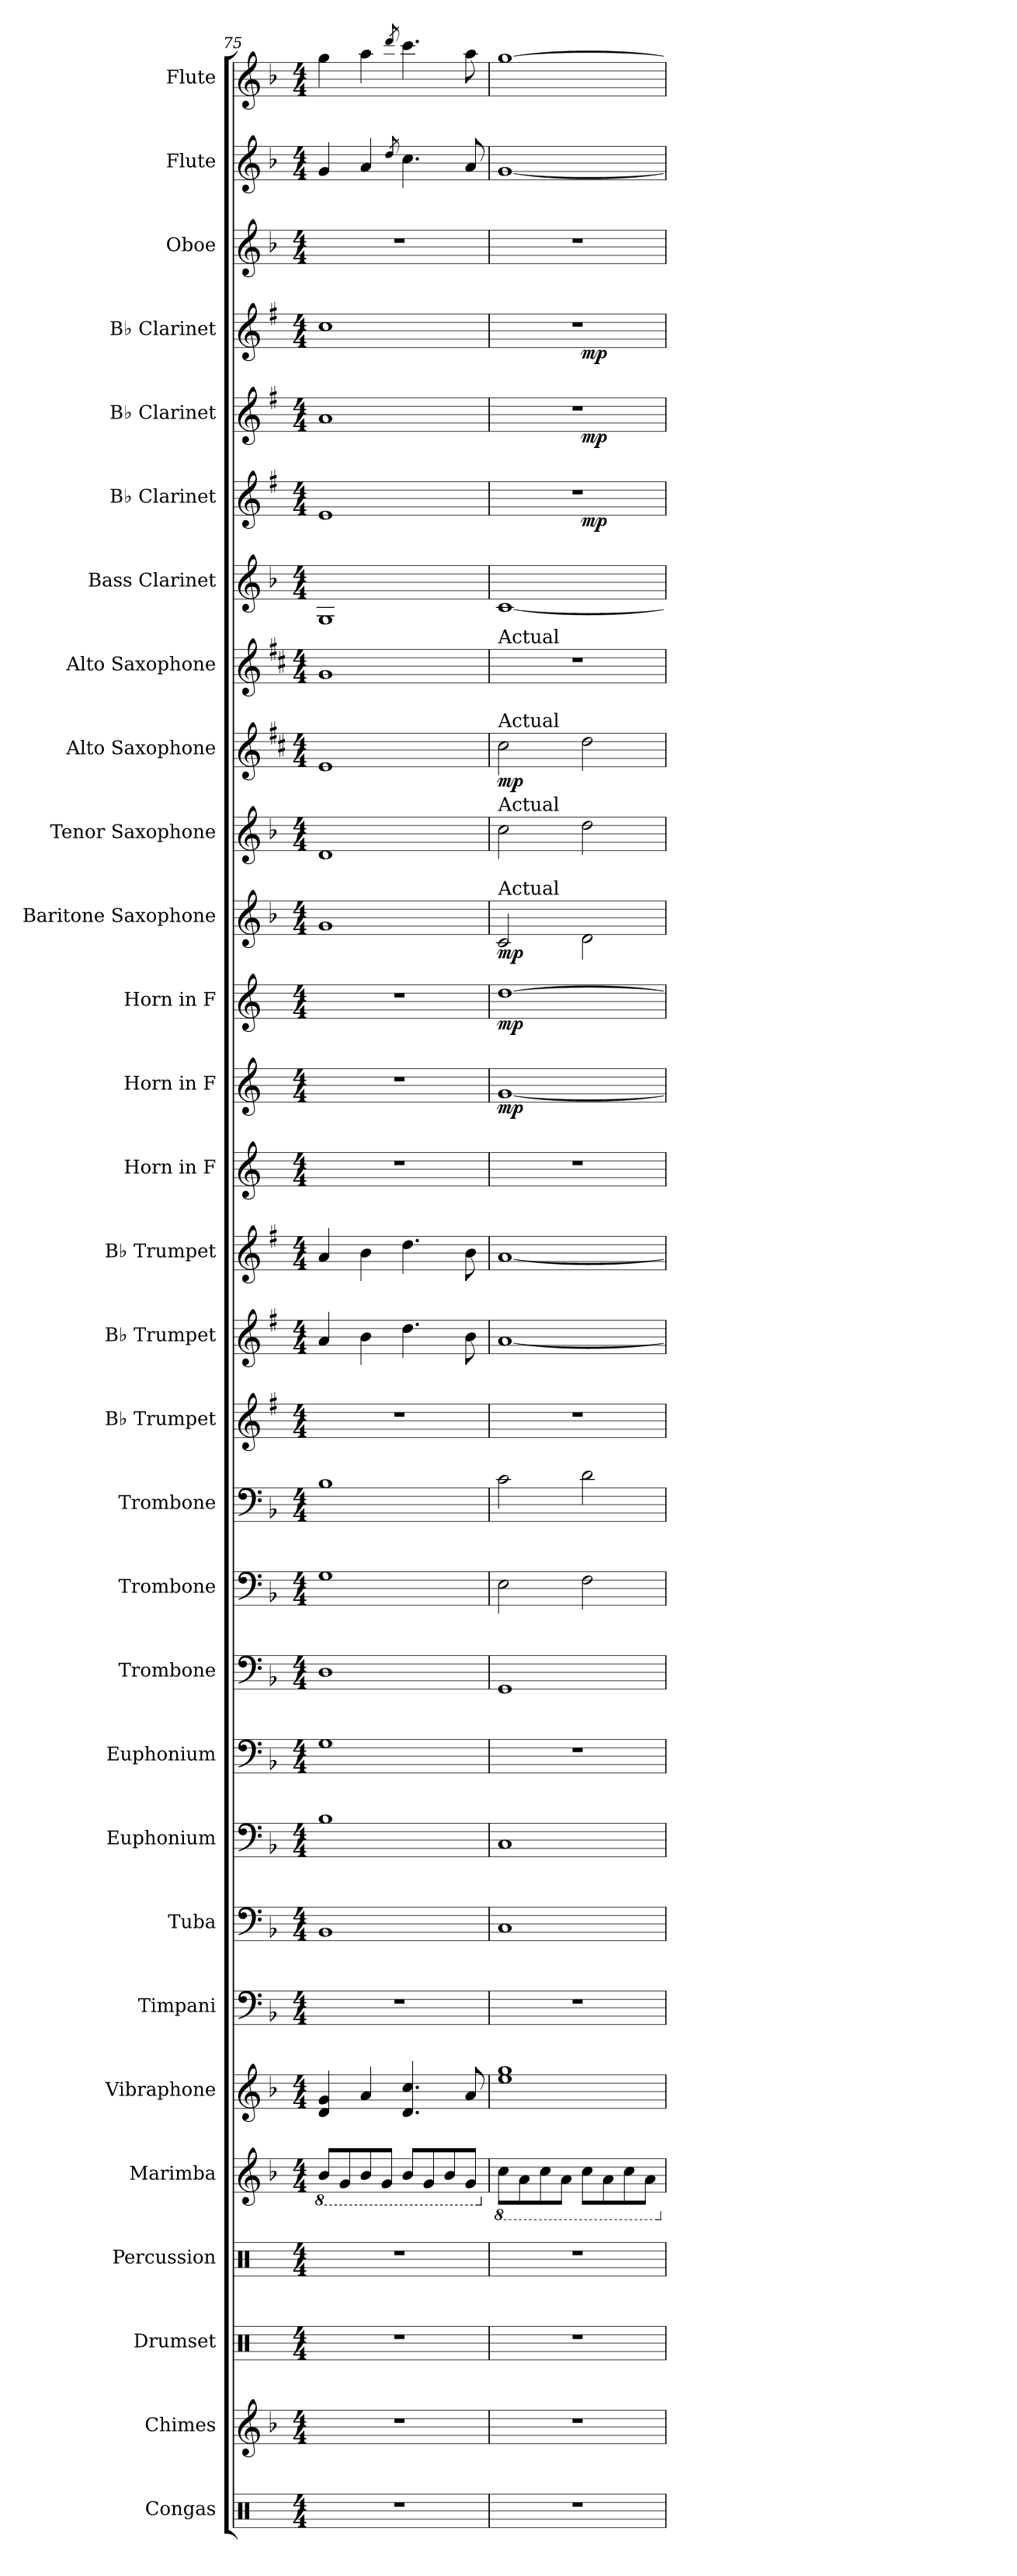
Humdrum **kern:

**kern	**kern	**kern	**kern	**kern	**kern	**kern	**kern	**kern	**kern	**kern	**kern	**kern	**kern	**kern	**kern	**kern	**kern	**dynam	**kern	**dynam	**kern	**dynam	**kern	**kern	**dynam	**kern	**kern	**kern	**dynam	**kern	**dynam	**kern	**dynam	**kern	**kern	**kern
*part30	*part29	*part28	*part27	*part26	*part25	*part24	*part23	*part22	*part21	*part20	*part19	*part18	*part17	*part16	*part15	*part14	*part13	*part13	*part12	*part12	*part11	*part11	*part10	*part9	*part9	*part8	*part7	*part6	*part6	*part5	*part5	*part4	*part4	*part3	*part2	*part1
*staff30	*staff29	*staff28	*staff27	*staff26	*staff25	*staff24	*staff23	*staff22	*staff21	*staff20	*staff19	*staff18	*staff17	*staff16	*staff15	*staff14	*staff13	*staff13	*staff12	*staff12	*staff11	*staff11	*staff10	*staff9	*staff9	*staff8	*staff7	*staff6	*staff6	*staff5	*staff5	*staff4	*staff4	*staff3	*staff2	*staff1
*I"Congas	*I"Chimes	*I"Drumset	*I"Percussion	*I"Marimba	*I"Vibraphone	*I"Timpani	*I"Tuba	*I"Euphonium	*I"Euphonium	*I"Trombone	*I"Trombone	*I"Trombone	*I"B♭ Trumpet	*I"B♭ Trumpet	*I"B♭ Trumpet	*I"Horn in F	*I"Horn in F	*	*I"Horn in F	*	*I"Baritone Saxophone	*	*I"Tenor Saxophone	*I"Alto Saxophone	*	*I"Alto Saxophone	*I"Bass Clarinet	*I"B♭ Clarinet	*	*I"B♭ Clarinet	*	*I"B♭ Clarinet	*	*I"Oboe	*I"Flute	*I"Flute
*I'Con.	*I'Cme.	*I'D. Set	*I'Perc.	*I'Mrm.	*I'Vib.	*I'Timp.	*I'Tba.	*I'Euph.	*I'Euph.	*I'Tbn.	*I'Tbn.	*I'Tbn.	*I'B♭ Tpt.	*I'B♭ Tpt.	*I'B♭ Tpt.	*	*	*	*	*	*I'Bar. Sax.	*	*I'T. Sax.	*I'A. Sax.	*	*I'A. Sax.	*I'B. Cl.	*I'B♭ Cl.	*	*I'B♭ Cl.	*	*I'B♭ Cl.	*	*I'Ob.	*I'Fl.	*I'Fl.
*clefX	*clefG2	*clefX	*clefX	*clefG2	*clefG2	*clefF4	*clefF4	*clefF4	*clefF4	*clefF4	*clefF4	*clefF4	*clefG2	*clefG2	*clefG2	*clefG2	*clefG2	*	*clefG2	*	*clefG2	*	*clefG2	*clefG2	*	*clefG2	*clefG2	*clefG2	*	*clefG2	*	*clefG2	*	*clefG2	*clefG2	*clefG2
*	*	*	*	*	*	*	*	*	*	*	*	*	*ITrd1c2	*ITrd1c2	*ITrd1c2	*ITrd4c7	*ITrd4c7	*	*ITrd4c7	*	*ITrd12c21	*	*ITrd8c14	*ITrd5c9	*	*ITrd5c9	*ITrd8c14	*ITrd1c2	*	*ITrd1c2	*	*ITrd1c2	*	*	*	*
*k[]	*k[b-]	*k[]	*k[]	*k[b-]	*k[b-]	*k[b-]	*k[b-]	*k[b-]	*k[b-]	*k[b-]	*k[b-]	*k[b-]	*k[b-]	*k[b-]	*k[b-]	*k[b-]	*k[b-]	*	*k[b-]	*	*k[b-]	*	*k[b-]	*k[b-]	*	*k[b-]	*k[b-]	*k[b-]	*	*k[b-]	*	*k[b-]	*	*k[b-]	*k[b-]	*k[b-]
*M4/4	*M4/4	*M4/4	*M4/4	*M4/4	*M4/4	*M4/4	*M4/4	*M4/4	*M4/4	*M4/4	*M4/4	*M4/4	*M4/4	*M4/4	*M4/4	*M4/4	*M4/4	*	*M4/4	*	*M4/4	*	*M4/4	*M4/4	*	*M4/4	*M4/4	*M4/4	*	*M4/4	*	*M4/4	*	*M4/4	*M4/4	*M4/4
*	*	*	*	*8ba	*	*	*	*	*	*	*	*	*	*	*	*	*	*	*	*	*	*	*	*	*	*	*	*	*	*	*	*	*	*	*	*
=75	=75	=75	=75	=75	=75	=75	=75	=75	=75	=75	=75	=75	=75	=75	=75	=75	=75	=75	=75	=75	=75	=75	=75	=75	=75	=75	=75	=75	=75	=75	=75	=75	=75	=75	=75	=75
1r	1r	1r	1r	8B-/L	4d/ 4g/	1r	1BB-	1B-	1G	1D	1G	1B-	1r	4g/	4g/	1r	1r	.	1r	.	1G	.	1D	1G	.	1B-	1GG	1d	.	1g	.	1b-	.	1r	4g/	4gg\
*	*	*	*	*8ba	*	*	*	*	*	*	*	*	*	*	*	*	*	*	*	*	*	*	*	*	*	*	*	*	*	*	*	*	*	*	*	*
.	.	.	.	8G/	.	.	.	.	.	.	.	.	.	.	.	.	.	.	.	.	.	.	.	.	.	.	.	.	.	.	.	.	.	.	.	.
.	.	.	.	8B-/	4a/	.	.	.	.	.	.	.	.	4a\	4a\	.	.	.	.	.	.	.	.	.	.	.	.	.	.	.	.	.	.	.	4a/	4aa\
.	.	.	.	8G/J	.	.	.	.	.	.	.	.	.	.	.	.	.	.	.	.	.	.	.	.	.	.	.	.	.	.	.	.	.	.	.	.
.	.	.	.	.	.	.	.	.	.	.	.	.	.	.	.	.	.	.	.	.	.	.	.	.	.	.	.	.	.	.	.	.	.	.	8qdd/	8qddd/
.	.	.	.	8B-/L	4.d/ 4.cc/	.	.	.	.	.	.	.	.	4.cc\	4.cc\	.	.	.	.	.	.	.	.	.	.	.	.	.	.	.	.	.	.	.	4.cc\	4.ccc\
.	.	.	.	8G/	.	.	.	.	.	.	.	.	.	.	.	.	.	.	.	.	.	.	.	.	.	.	.	.	.	.	.	.	.	.	.	.
.	.	.	.	8B-/	.	.	.	.	.	.	.	.	.	.	.	.	.	.	.	.	.	.	.	.	.	.	.	.	.	.	.	.	.	.	.	.
.	.	.	.	8G/J	8a/	.	.	.	.	.	.	.	.	8a\	8a\	.	.	.	.	.	.	.	.	.	.	.	.	.	.	.	.	.	.	.	8a/	8aa\
=76	=76	=76	=76	=76	=76	=76	=76	=76	=76	=76	=76	=76	=76	=76	=76	=76	=76	=76	=76	=76	=76	=76	=76	=76	=76	=76	=76	=76	=76	=76	=76	=76	=76	=76	=76	=76
*	*	*	*	*X8ba	*	*	*	*	*	*	*	*	*	*	*	*	*	*	*	*	*	*	*	*	*	*	*	*	*	*	*	*	*	*	*	*
*	*	*	*	*X8ba	*	*	*	*	*	*	*	*	*	*	*	*	*	*	*	*	*	*	*	*	*	*	*	*	*	*	*	*	*	*	*	*
*	*	*	*	*8ba	*	*	*	*	*	*	*	*	*	*	*	*	*	*	*	*	*	*	*	*	*	*	*	*	*	*	*	*	*	*	*	*
!	!	!	!	!	!	!	!	!	!	!	!	!	!	!	!	!	!	!	!	!	!	!	!	!	!	!LO:TX:a:t=Actual	!	!	!	!	!	!	!	!	!	!
!	!	!	!	!	!	!	!	!	!	!	!	!	!	!	!	!	!	!	!	!	!	!	!	!LO:TX:a:t=Actual	!	!	!	!	!	!	!	!	!	!	!	!
!	!	!	!	!	!	!	!	!	!	!	!	!	!	!	!	!	!	!	!	!	!	!	!LO:TX:a:t=Actual	!	!	!	!	!	!	!	!	!	!	!	!	!
!	!	!	!	!	!	!	!	!	!	!	!	!	!	!	!	!	!	!	!	!	!LO:TX:a:t=Actual	!	!	!	!	!	!	!	!	!	!	!	!	!	!	!
!	!	!	!	!	!	!	!	!	!	!	!	!	!	!	!	!	!	!LO:DY:b	!	!LO:DY:b	!	!LO:DY:b	!	!	!LO:DY:b	!	!	!	!	!	!	!	!	!	!	!
*	*	*	*	*	*	*	*	*	*	*	*	*	*	*	*	*	*	*	*	*	*	*	*	*	*	*	*	*^	*	*^	*	*^	*	*	*	*
1r	1r	1r	1r	8c\L	1ee 1gg	1r	1C	1C	1r	1GG	2E\	2c\	1r	[1g	[1g	1r	[1c	mp	[1g	mp	2C/	mp	2c\	2e\	mp	1r	[1C	1r	2ryy	.	1r	2ryy	.	1r	2ryy	.	1r	[1g	[1gg
*	*	*	*	*8ba	*	*	*	*	*	*	*	*	*	*	*	*	*	*	*	*	*	*	*	*	*	*	*	*	*	*	*	*	*	*	*	*	*	*	*
.	.	.	.	8A\	.	.	.	.	.	.	.	.	.	.	.	.	.	.	.	.	.	.	.	.	.	.	.	.	.	.	.	.	.	.	.	.	.	.	.
.	.	.	.	8c\	.	.	.	.	.	.	.	.	.	.	.	.	.	.	.	.	.	.	.	.	.	.	.	.	.	.	.	.	.	.	.	.	.	.	.
.	.	.	.	8A\J	.	.	.	.	.	.	.	.	.	.	.	.	.	.	.	.	.	.	.	.	.	.	.	.	.	.	.	.	.	.	.	.	.	.	.
!	!	!	!	!	!	!	!	!	!	!	!	!	!	!	!	!	!	!	!	!	!	!	!	!	!	!	!	!	!	!LO:DY:b	!	!	!LO:DY:b	!	!	!LO:DY:b	!	!	!
.	.	.	.	8c\L	.	.	.	.	.	.	2F\	2d\	.	.	.	.	.	.	.	.	2D\	.	2d\	2f\	.	.	.	.	2ryy	mp	.	2ryy	mp	.	2ryy	mp	.	.	.
.	.	.	.	8A\	.	.	.	.	.	.	.	.	.	.	.	.	.	.	.	.	.	.	.	.	.	.	.	.	.	.	.	.	.	.	.	.	.	.	.
.	.	.	.	8c\	.	.	.	.	.	.	.	.	.	.	.	.	.	.	.	.	.	.	.	.	.	.	.	.	.	.	.	.	.	.	.	.	.	.	.
.	.	.	.	8A\J	.	.	.	.	.	.	.	.	.	.	.	.	.	.	.	.	.	.	.	.	.	.	.	.	.	.	.	.	.	.	.	.	.	.	.
*	*	*	*	*X8ba	*	*	*	*	*	*	*	*	*	*	*	*	*	*	*	*	*	*	*	*	*	*	*	*	*	*	*	*	*	*	*	*	*	*	*
*	*	*	*	*X8ba	*	*	*	*	*	*	*	*	*	*	*	*	*	*	*	*	*	*	*	*	*	*	*	*	*	*	*	*	*	*	*	*	*	*	*
*	*	*	*	*	*	*	*	*	*	*	*	*	*	*	*	*	*	*	*	*	*	*	*	*	*	*	*	*v	*v	*	*	*	*	*v	*v	*	*	*	*
*	*	*	*	*	*	*	*	*	*	*	*	*	*	*	*	*	*	*	*	*	*	*	*	*	*	*	*	*	*	*v	*v	*	*	*	*	*	*
=	=	=	=	=	=	=	=	=	=	=	=	=	=	=	=	=	=	=	=	=	=	=	=	=	=	=	=	=	=	=	=	=	=	=	=	=
*-	*-	*-	*-	*-	*-	*-	*-	*-	*-	*-	*-	*-	*-	*-	*-	*-	*-	*-	*-	*-	*-	*-	*-	*-	*-	*-	*-	*-	*-	*-	*-	*-	*-	*-	*-	*-
